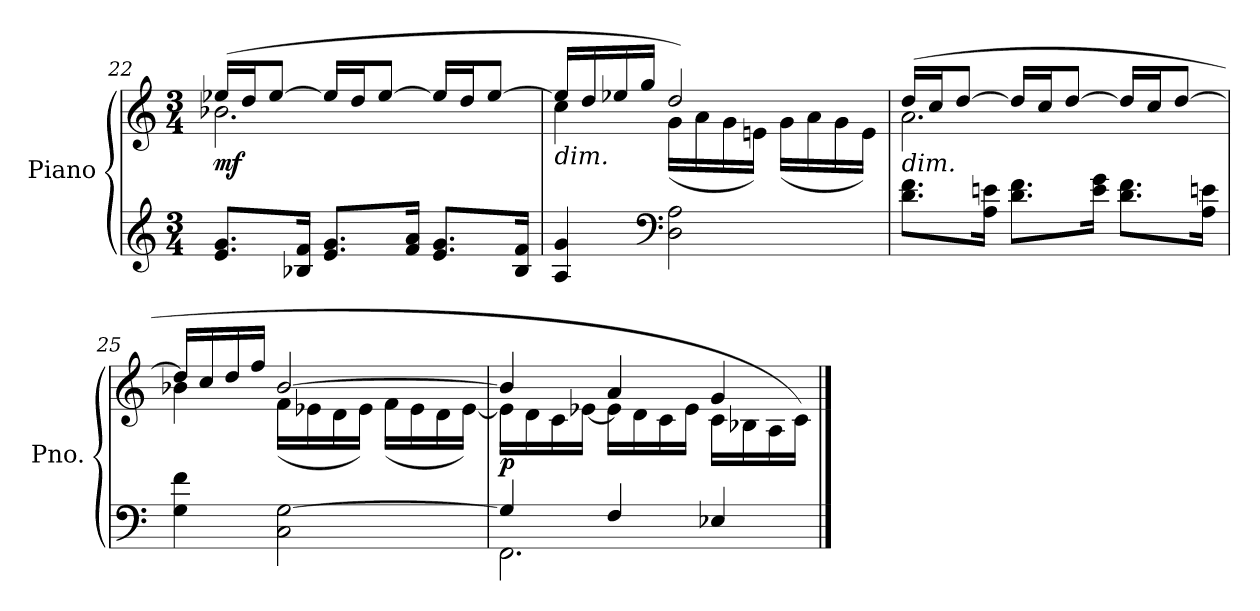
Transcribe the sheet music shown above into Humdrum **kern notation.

**kern	**kern	**dynam
*part1	*part1	*part1
*staff2	*staff1	*staff1/2
*I"Piano	*	*
*I'Pno.	*	*
*clefG2	*clefG2	*
*k[]	*k[]	*
*M3/4	*M3/4	*
=22	=22	=22
*	*^	*
!	!	!	!LO:DY:b
8.e/ 8.g/L	(>16ee-X/LL	2.b-X\	mf
.	16dd/J	.	.
.	[8ee-/J	.	.
16B-X/ 16f/Jk	.	.	.
8.e/ 8.g/L	16ee-/LL]	.	.
.	16dd/J	.	.
.	[8ee-/J	.	.
16f/ 16a/Jk	.	.	.
8.e/ 8.g/L	16ee-/LL]	.	.
.	16dd/J	.	.
.	[8ee-/J	.	.
16B-/ 16f/Jk	.	.	.
=23	=23	=23	=23
!	!LO:TX:b:i:t=dim.	!	!
4A/ 4g/	16ee-/LL]	4cc\	.
.	16dd/	.	.
.	16ee-X/	.	.
.	16gg/JJ	.	.
*clefF4	*	*	*
2D\ 2A\	2dd/)	(<16g\LL	.
.	.	16a\	.
.	.	16g\	.
.	.	16en\JJ)	.
.	.	(<16g\LL	.
.	.	16a\	.
.	.	16g\	.
.	.	16e\JJ)	.
!!LO:LB:g=z	!!
=24	=24	=24	=24
!	!LO:TX:b:i:t=dim.	!	!
8.d\ 8.f\L	(>16dd/LL	2.a\	.
.	16cc/J	.	.
.	[8dd/J	.	.
16A\ 16en\Jk	.	.	.
8.d\ 8.f\L	16dd/LL]	.	.
.	16cc/J	.	.
.	[8dd/J	.	.
16e\ 16g\Jk	.	.	.
8.d\ 8.f\L	16dd/LL]	.	.
.	16cc/J	.	.
.	[8dd/J	.	.
16A\ 16en\Jk	.	.	.
=25	=25	=25	=25
4G\ 4f\	16dd/LL]	4b-X\	.
.	16cc/	.	.
.	16dd/	.	.
.	16ff/JJ	.	.
2C\ [2G\	[2b-/	(<16f\LL	.
.	.	16e-X\	.
.	.	16d\	.
.	.	16e-\JJ)	.
.	.	(<16f\LL	.
.	.	16e-\	.
.	.	16d\	.
.	.	[16e-\JJ)	.
=26	=26	=26	=26
*^	*	*	*
!	!	!	!	!LO:DY:b
4G/]	2.FF\	4b-/]	16e-\LL]	p
.	.	.	16d\	.
.	.	.	16c\	.
.	.	.	[16e-X\JJ	.
4F/	.	4a/	16e-\LL]	.
.	.	.	16d\	.
.	.	.	16c\	.
.	.	.	16e-\JJ	.
4E-X/	.	4g/	16c\LL	.
.	.	.	16B-X\	.
.	.	.	16A\	.
.	.	.	16c\JJ)	.
*v	*v	*	*	*
*	*v	*v	*
==	==	==
*-	*-	*-
